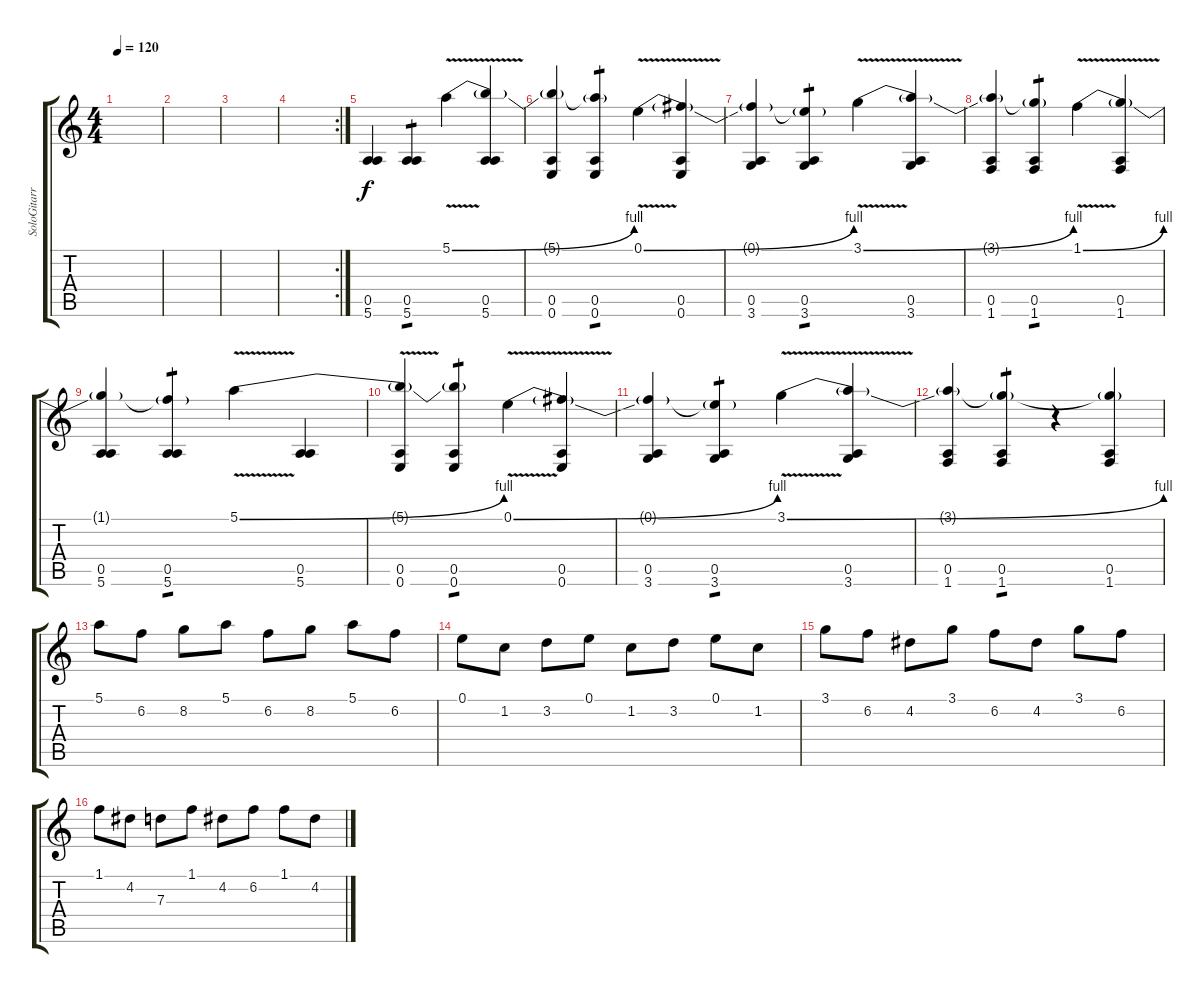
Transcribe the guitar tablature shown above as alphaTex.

\track ("SoloGitarre" "SoloGitarr") {instrument guitarharmonics}
\staff {score tabs}
\tuning (E4 B3 G3 D3 A2 E2) {hide}
\ts (4 4)
\tempo 120
\clef g2
\ks c
|
|
|
\rc 2
|
(0.5 5.6).4 (0.5 5.6).4{tp 1} 5.1{be (bend 0 0 60 4) v}.4 (5.1{t} 0.5 5.6).4 |
(5.1{t} 0.5 0.6).4 (5.1{t} 0.5 0.6).4{tp 1} 0.1{be (bend 0 0 60 4) v}.4 (0.1{t} 0.5 0.6).4 |
(0.1{t} 0.5 3.6).4 (0.1{t} 0.5 3.6).4{tp 1} 3.1{be (bend 0 0 60 4) v}.4 (3.1{t} 0.5 3.6).4 |
(3.1{t} 0.5 1.6).4 (3.1{t} 0.5 1.6).4{tp 1} 1.1{be (bend 0 0 60 4) v}.4 (1.1{t} 0.5 1.6).4 |
(1.1{t} 0.5 5.6).4 (1.1{t} 0.5 5.6).4{tp 1} 5.1{be (bend 0 0 60 4) v}.4 (0.5 5.6).4 |
(5.1{t} 0.5 0.6).4 (5.1{t} 0.5 0.6).4{tp 1} 0.1{be (bend 0 0 60 4) v}.4 (0.1{t} 0.5 0.6).4 |
(0.1{t} 0.5 3.6).4 (0.1{t} 0.5 3.6).4{tp 1} 3.1{be (bend 0 0 60 4) v}.4 (3.1{t} 0.5 3.6).4 |
(3.1{t} 0.5 1.6).4 (3.1{t} 0.5 1.6).4{tp 1} r.4 (3.1{t} 0.5 1.6).4 |
5.1.8 6.2.8 8.2.8 5.1.8 6.2.8 8.2.8 5.1.8 6.2.8 |
0.1.8 1.2.8 3.2.8 0.1.8 1.2.8 3.2.8 0.1.8 1.2.8 |
3.1.8 6.2.8 4.2.8 3.1.8 6.2.8 4.2.8 3.1.8 6.2.8 |
1.1.8 4.2.8 7.3.8 1.1.8 4.2.8 6.2.8 1.1.8 4.2.8
